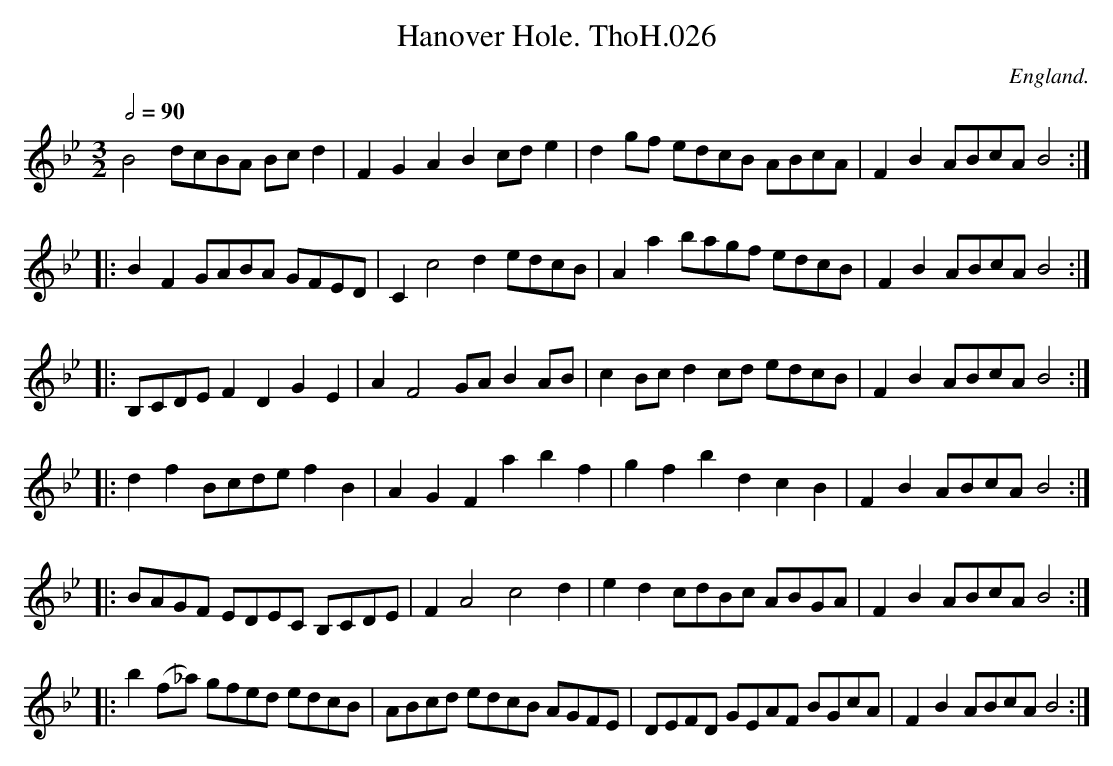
X:1
T:Hanover Hole. ThoH.026
Q:1/2=90
M:3/2
L:1/8
O:England.
K:Bb
B4dcBA Bcd2|F2G2A2B2cde2|d2gf edcB ABcA|F2B2ABcAB4:|
|:B2F2GABA GFED|C2c4d2edcB|A2a2bagf edcB|F2B2ABcAB4:|
|:B,CDE F2D2G2E2|A2F4GAB2AB|c2Bcd2cd edcB|F2B2ABcAB4:|
|:d2f2Bcdef2B2|A2G2F2a2b2f2|g2f2b2d2c2B2|F2B2ABcAB4:|
|:BAGF EDEC B,CDE|F2A4c4d2|e2d2cdBc ABGA|F2B2ABcAB4:|
|:b2(f_a) gfed edcB|ABcd edcB AGFE|DEFD GEAF BGcA|F2B2ABcAB4:|
